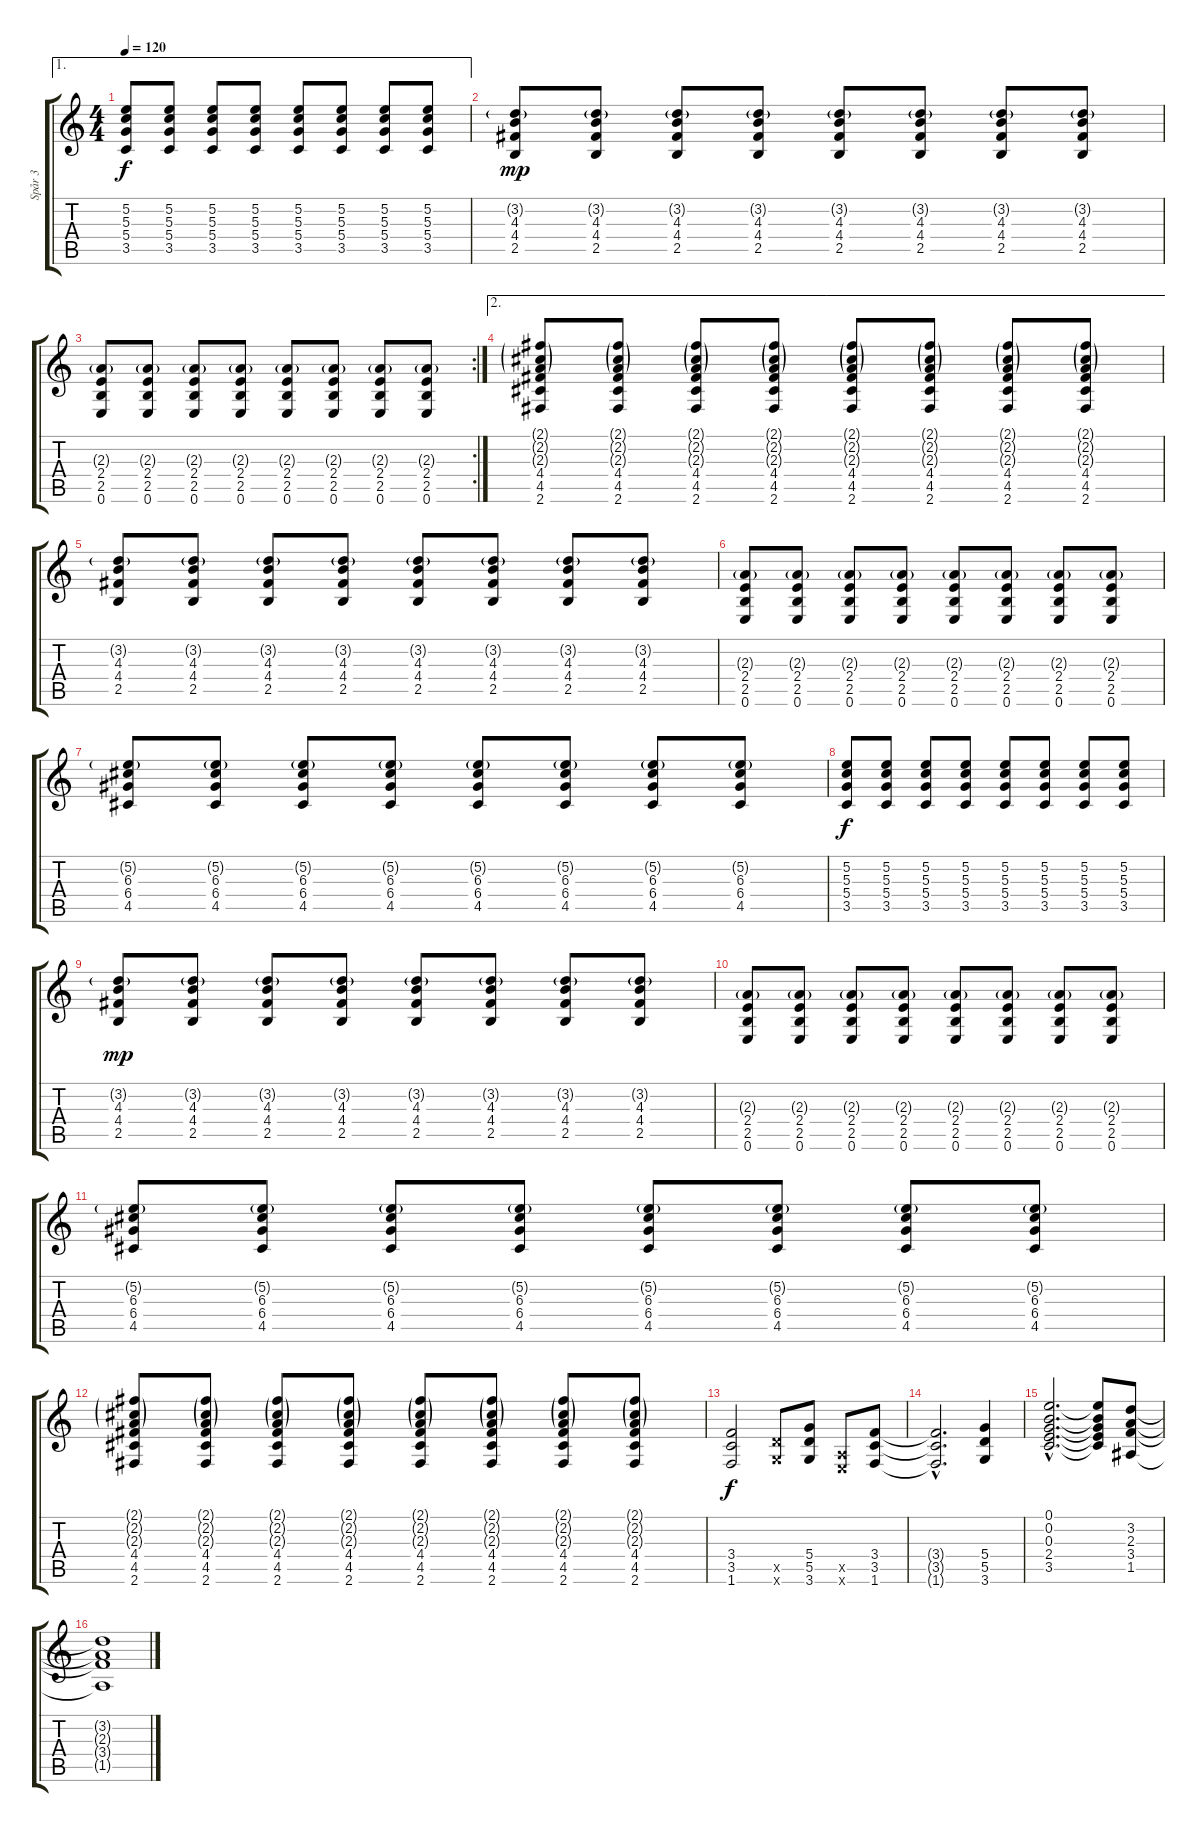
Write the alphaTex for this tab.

\track ("Spår 3" "Spår 3") {instrument overdrivenguitar}
\staff {score tabs}
\tuning (E4 B3 G3 D3 A2 E2) {hide}
\ae 1
\ts (4 4)
\tempo 120
\clef g2
\ks c
(5.2 5.3 5.4 3.5).8{dy f} (5.2 5.3 5.4 3.5).8 (5.2 5.3 5.4 3.5).8 (5.2 5.3 5.4 3.5).8 (5.2 5.3 5.4 3.5).8 (5.2 5.3 5.4 3.5).8 (5.2 5.3 5.4 3.5).8 (5.2 5.3 5.4 3.5).8 |
(3.2{g} 4.3 4.4 2.5).8{dy mp} (3.2{g} 4.3 4.4 2.5).8 (3.2{g} 4.3 4.4 2.5).8 (3.2{g} 4.3 4.4 2.5).8 (3.2{g} 4.3 4.4 2.5).8 (3.2{g} 4.3 4.4 2.5).8 (3.2{g} 4.3 4.4 2.5).8 (3.2{g} 4.3 4.4 2.5).8 |
\rc 2
(2.3{g} 2.4 2.5 0.6).8 (2.3{g} 2.4 2.5 0.6).8 (2.3{g} 2.4 2.5 0.6).8 (2.3{g} 2.4 2.5 0.6).8 (2.3{g} 2.4 2.5 0.6).8 (2.3{g} 2.4 2.5 0.6).8 (2.3{g} 2.4 2.5 0.6).8 (2.3{g} 2.4 2.5 0.6).8 |
\ae 2
(2.1{g} 2.2{g} 2.3{g} 4.4 4.5 2.6).8 (2.1{g} 2.2{g} 2.3{g} 4.4 4.5 2.6).8 (2.1{g} 2.2{g} 2.3{g} 4.4 4.5 2.6).8 (2.1{g} 2.2{g} 2.3{g} 4.4 4.5 2.6).8 (2.1{g} 2.2{g} 2.3{g} 4.4 4.5 2.6).8 (2.1{g} 2.2{g} 2.3{g} 4.4 4.5 2.6).8 (2.1{g} 2.2{g} 2.3{g} 4.4 4.5 2.6).8 (2.1{g} 2.2{g} 2.3{g} 4.4 4.5 2.6).8 |
(3.2{g} 4.3 4.4 2.5).8 (3.2{g} 4.3 4.4 2.5).8 (3.2{g} 4.3 4.4 2.5).8 (3.2{g} 4.3 4.4 2.5).8 (3.2{g} 4.3 4.4 2.5).8 (3.2{g} 4.3 4.4 2.5).8 (3.2{g} 4.3 4.4 2.5).8 (3.2{g} 4.3 4.4 2.5).8 |
(2.3{g} 2.4 2.5 0.6).8 (2.3{g} 2.4 2.5 0.6).8 (2.3{g} 2.4 2.5 0.6).8 (2.3{g} 2.4 2.5 0.6).8 (2.3{g} 2.4 2.5 0.6).8 (2.3{g} 2.4 2.5 0.6).8 (2.3{g} 2.4 2.5 0.6).8 (2.3{g} 2.4 2.5 0.6).8 |
(5.2{g} 6.3 6.4 4.5).8 (5.2{g} 6.3 6.4 4.5).8 (5.2{g} 6.3 6.4 4.5).8 (5.2{g} 6.3 6.4 4.5).8 (5.2{g} 6.3 6.4 4.5).8 (5.2{g} 6.3 6.4 4.5).8 (5.2{g} 6.3 6.4 4.5).8 (5.2{g} 6.3 6.4 4.5).8 |
(5.2 5.3 5.4 3.5).8{dy f} (5.2 5.3 5.4 3.5).8 (5.2 5.3 5.4 3.5).8 (5.2 5.3 5.4 3.5).8 (5.2 5.3 5.4 3.5).8 (5.2 5.3 5.4 3.5).8 (5.2 5.3 5.4 3.5).8 (5.2 5.3 5.4 3.5).8 |
(3.2{g} 4.3 4.4 2.5).8{dy mp} (3.2{g} 4.3 4.4 2.5).8 (3.2{g} 4.3 4.4 2.5).8 (3.2{g} 4.3 4.4 2.5).8 (3.2{g} 4.3 4.4 2.5).8 (3.2{g} 4.3 4.4 2.5).8 (3.2{g} 4.3 4.4 2.5).8 (3.2{g} 4.3 4.4 2.5).8 |
(2.3{g} 2.4 2.5 0.6).8 (2.3{g} 2.4 2.5 0.6).8 (2.3{g} 2.4 2.5 0.6).8 (2.3{g} 2.4 2.5 0.6).8 (2.3{g} 2.4 2.5 0.6).8 (2.3{g} 2.4 2.5 0.6).8 (2.3{g} 2.4 2.5 0.6).8 (2.3{g} 2.4 2.5 0.6).8 |
(5.2{g} 6.3 6.4 4.5).8 (5.2{g} 6.3 6.4 4.5).8 (5.2{g} 6.3 6.4 4.5).8 (5.2{g} 6.3 6.4 4.5).8 (5.2{g} 6.3 6.4 4.5).8 (5.2{g} 6.3 6.4 4.5).8 (5.2{g} 6.3 6.4 4.5).8 (5.2{g} 6.3 6.4 4.5).8 |
(2.1{g} 2.2{g} 2.3{g} 4.4 4.5 2.6).8 (2.1{g} 2.2{g} 2.3{g} 4.4 4.5 2.6).8 (2.1{g} 2.2{g} 2.3{g} 4.4 4.5 2.6).8 (2.1{g} 2.2{g} 2.3{g} 4.4 4.5 2.6).8 (2.1{g} 2.2{g} 2.3{g} 4.4 4.5 2.6).8 (2.1{g} 2.2{g} 2.3{g} 4.4 4.5 2.6).8 (2.1{g} 2.2{g} 2.3{g} 4.4 4.5 2.6).8 (2.1{g} 2.2{g} 2.3{g} 4.4 4.5 2.6).8 |
(3.4 3.5 1.6).2{dy f} (5.5{x} 3.6{x}).8 (5.4 5.5 3.6).8 (0.5{x} 0.6{x}).8 (3.4 3.5 1.6).8 |
(3.4{hac t} 3.5{hac t} 1.6{hac t}).2{d} (5.4 5.5 3.6).4 |
(0.1{hac} 0.2{hac} 0.3{hac} 2.4{hac} 3.5{hac}).2{d volume 9} (0.1{t} 0.2{t} 0.3{t} 2.4{t} 3.5{t}).8 (3.2 2.3 3.4 1.5).8 |
(3.2{t} 2.3{t} 3.4{t} 1.5{t}).1
